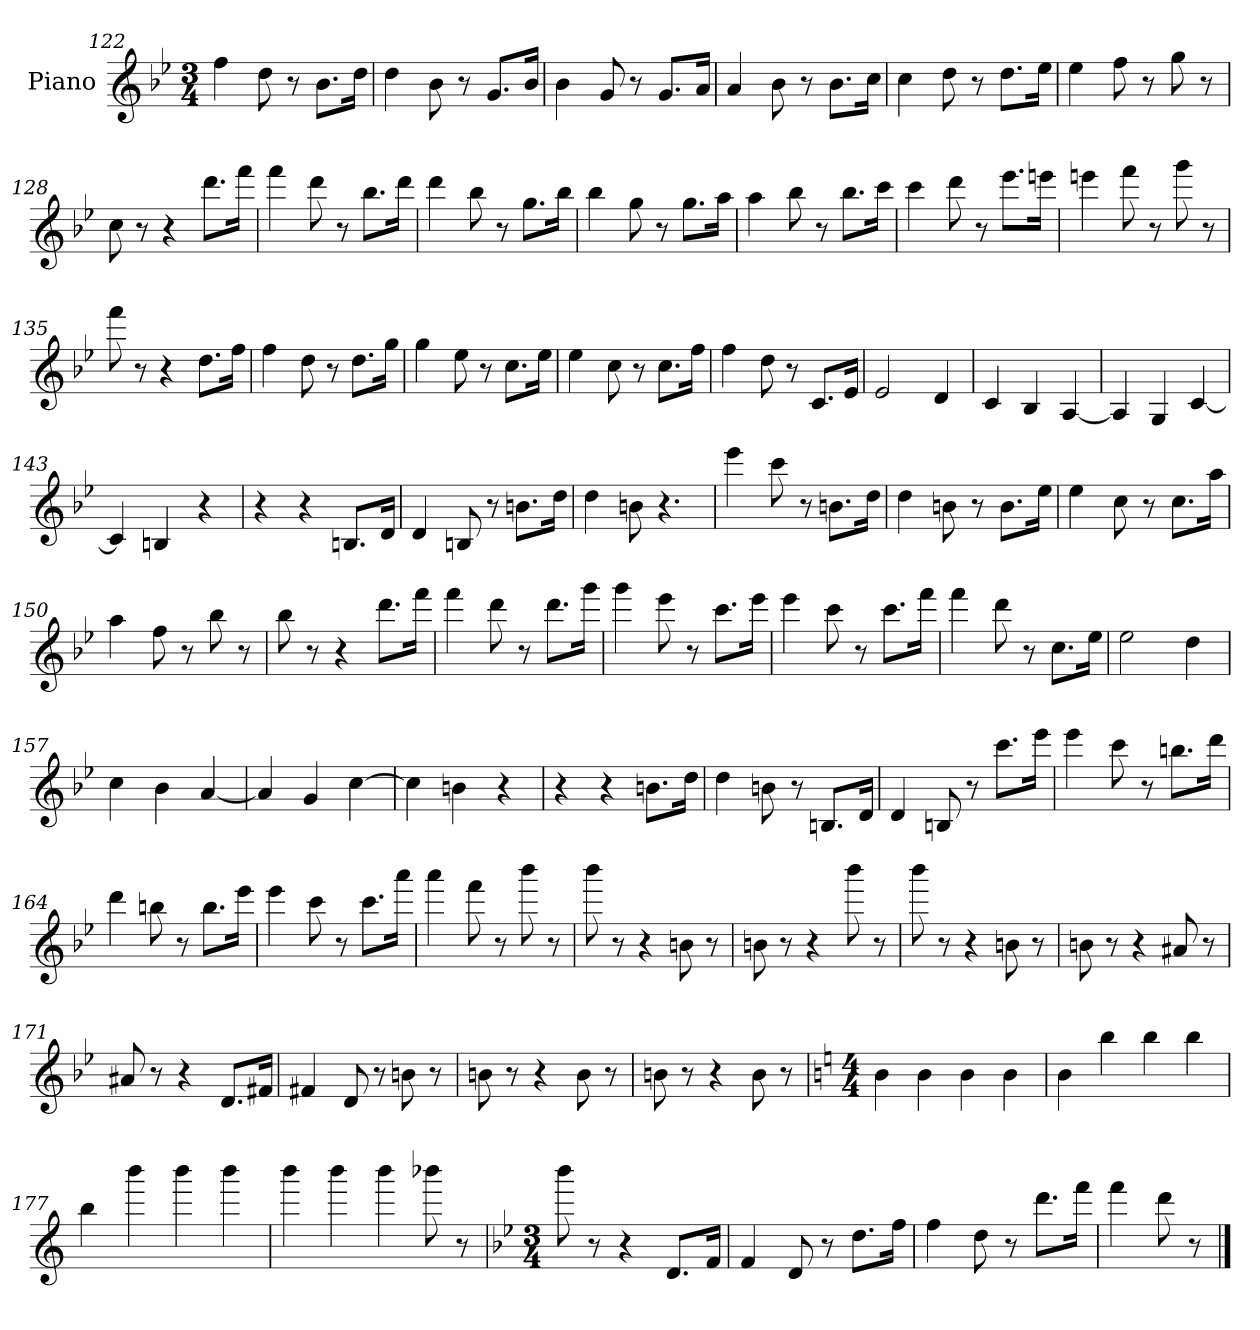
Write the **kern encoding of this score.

**kern
*part1
*staff1
*I"Piano
*I'Pno
*clefG2
*k[b-e-]
*M3/4
=122
4ff
8dd
8r
8.b-\L
16dd\Jk
=123
4dd
8b-
8r
8.g/L
16b-/Jk
=124
4b-
8g
8r
8.g/L
16a/Jk
=125
4a
8b-
8r
8.b-\L
16cc\Jk
=126
4cc
8dd
8r
8.dd\L
16ee-\Jk
=127
4ee-
8ff
8r
8gg
8r
=128
8cc
8r
4r
8.ddd\L
16fff\Jk
=129
4fff
8ddd
8r
8.bb-\L
16ddd\Jk
=130
4ddd
8bb-
8r
8.gg\L
16bb-\Jk
=131
4bb-
8gg
8r
8.gg\L
16aa\Jk
=132
4aa
8bb-
8r
8.bb-\L
16ccc\Jk
=133
4ccc
8ddd
8r
8.eee-\L
16eeen\Jk
=134
4eeen
8fff
8r
8ggg
8r
=135
8fff
8r
4r
8.dd\L
16ff\Jk
=136
4ff
8dd
8r
8.dd\L
16gg\Jk
=137
4gg
8ee-
8r
8.cc\L
16ee-\Jk
=138
4ee-
8cc
8r
8.cc\L
16ff\Jk
=139
4ff
8dd
8r
8.c/L
16e-/Jk
=140
2e-
4d
=141
4c
4B-
[4A
=142
4A]
4G
[4c
=143
4c]
4Bn
4r
=144
4r
4r
8.Bn/L
16d/Jk
=145
4d
8Bn
8r
8.bn\L
16dd\Jk
=146
4dd
8bn
4.r
=147
4eee-
8ccc
8r
8.bn\L
16dd\Jk
=148
4dd
8bn
8r
8.b\L
16ee-\Jk
=149
4ee-
8cc
8r
8.cc\L
16aa\Jk
=150
4aa
8ff
8r
8bb-
8r
=151
8bb-
8r
4r
8.ddd\L
16fff\Jk
=152
4fff
8ddd
8r
8.ddd\L
16ggg\Jk
=153
4ggg
8eee-
8r
8.ccc\L
16eee-\Jk
=154
4eee-
8ccc
8r
8.ccc\L
16fff\Jk
=155
4fff
8ddd
8r
8.cc\L
16ee-\Jk
=156
2ee-
4dd
=157
4cc
4b-
[4a
=158
4a]
4g
[4cc
=159
4cc]
4bn
4r
=160
4r
4r
8.bn\L
16dd\Jk
=161
4dd
8bn
8r
8.Bn/L
16d/Jk
=162
4d
8Bn
8r
8.ccc\L
16eee-\Jk
=163
4eee-
8ccc
8r
8.bbn\L
16ddd\Jk
=164
4ddd
8bbn
8r
8.bb\L
16eee-\Jk
=165
4eee-
8ccc
8r
8.ccc\L
16aaa\Jk
=166
4aaa
8fff
8r
8bbb-
8r
=167
8bbb-
8r
4r
8bn
8r
=168
8bn
8r
4r
8bbb-
8r
=169
8bbb-
8r
4r
8bn
8r
=170
8bn
8r
4r
8a#X
8r
=171
8a#X
8r
4r
8.d/L
16f#X/Jk
=172
4f#X
8d
8r
8bn
8r
=173
8bn
8r
4r
8b
8r
=174
8bn
8r
4r
8b
8r
=175
*k[]
*M4/4
4b
4b
4b
4b
=176
4b
4bb
4bb
4bb
=177
4bb
4bbb
4bbb
4bbb
=178
4bbb
4bbb
4bbb
8bbb-X
8r
=179
*k[b-e-]
*M3/4
8bbb-
8r
4r
8.d/L
16f/Jk
=180
4f
8d
8r
8.dd\L
16ff\Jk
=181
4ff
8dd
8r
8.ddd\L
16fff\Jk
=182
4fff
8ddd
8r
==
*-
